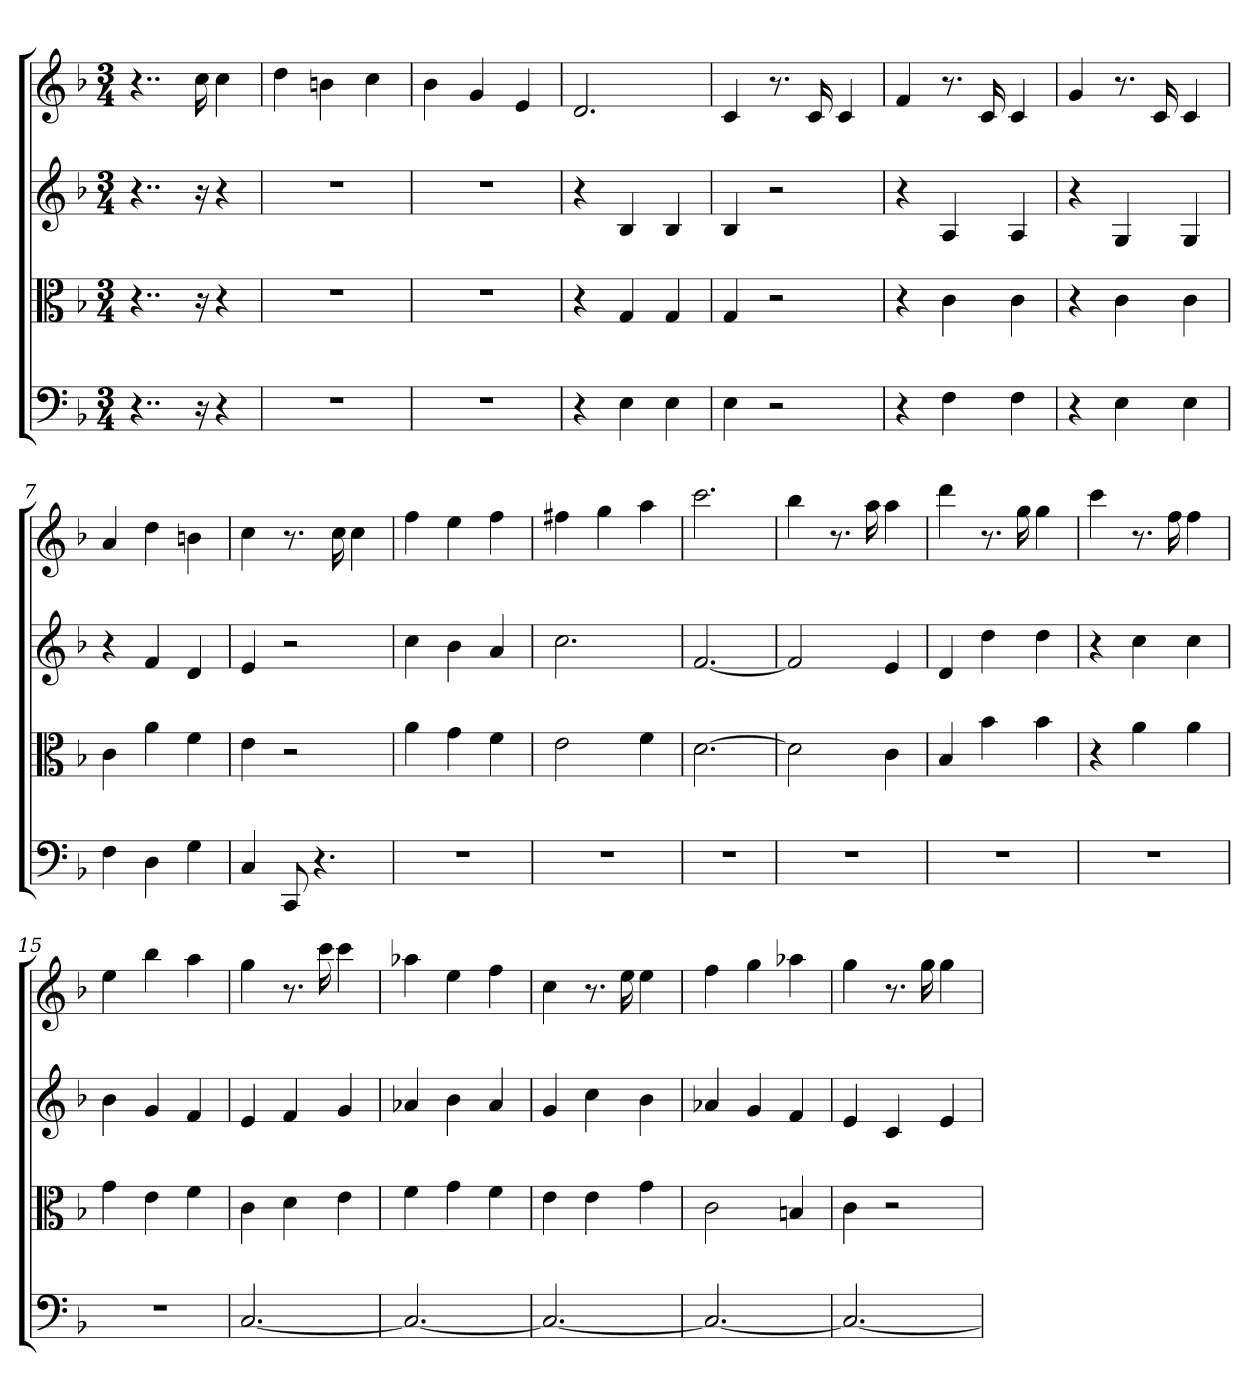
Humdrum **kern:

**kern	**kern	**kern	**kern
*part4	*part3	*part2	*part1
*staff4	*staff3	*staff2	*staff1
*clefF4	*clefC3	*	*
*k[b-]	*k[b-]	*k[b-]	*k[b-]
*F:	*F:	*F:	*F:
*M3/4	*M3/4	*M3/4	*M3/4
=	=	=	=
4..r	4..r	4..r	4..r
16r	16r	16r	16cc
4r	4r	4r	4cc
=1	=1	=1	=1
2.r	2.r	2.r	4dd
.	.	.	4bn
.	.	.	4cc
=2	=2	=2	=2
2.r	2.r	2.r	4b-
.	.	.	4g
.	.	.	4e
=3	=3	=3	=3
4r	4r	4r	2.d
4E	4G	4B-	.
4E	4G	4B-	.
=4	=4	=4	=4
4E	4G	4B-	4c
2r	2r	2r	8.r
.	.	.	16c
.	.	.	4c
=5	=5	=5	=5
4r	4r	4r	4f
4F	4c	4A	8.r
.	.	.	16c
4F	4c	4A	4c
=6	=6	=6	=6
4r	4r	4r	4g
4E	4c	4G	8.r
.	.	.	16c
4E	4c	4G	4c
=7	=7	=7	=7
4F	4c	4r	4a
4D	4a	4f	4dd
4G	4f	4d	4bn
=8	=8	=8	=8
4C	4e	4e	4cc
8CC	2r	2r	8.r
4.r	.	.	.
.	.	.	16cc
.	.	.	4cc
=9	=9	=9	=9
2.r	4a	4cc	4ff
.	4g	4b-	4ee
.	4f	4a	4ff
=10	=10	=10	=10
2.r	2e	2.cc	4ff#X
.	.	.	4gg
.	4f	.	4aa
=11	=11	=11	=11
2.r	[2.d	[2.f	2.ccc
=12	=12	=12	=12
2.r	2d]	2f]	4bb-
.	.	.	8.r
.	.	.	16aa
.	4c	4e	4aa
=13	=13	=13	=13
2.r	4B-	4d	4ddd
.	4b-	4dd	8.r
.	.	.	16gg
.	4b-	4dd	4gg
=14	=14	=14	=14
2.r	4r	4r	4ccc
.	4a	4cc	8.r
.	.	.	16ff
.	4a	4cc	4ff
=15	=15	=15	=15
2.r	4g	4b-	4ee
.	4e	4g	4bb-
.	4f	4f	4aa
=16	=16	=16	=16
[2.C	4c	4e	4gg
.	4d	4f	8.r
.	.	.	16ccc
.	4e	4g	4ccc
=17	=17	=17	=17
2.C_	4f	4a-X	4aa-X
.	4g	4b-	4ee
.	4f	4a-	4ff
=18	=18	=18	=18
2.C_	4e	4g	4cc
.	4e	4cc	8.r
.	.	.	16ee
.	4g	4b-	4ee
=19	=19	=19	=19
2.C_	2c	4a-X	4ff
.	.	4g	4gg
.	4Bn	4f	4aa-X
=20	=20	=20	=20
2.C_	4c	4e	4gg
.	2r	4c	8.r
.	.	.	16gg
.	.	4e	4gg
=	=	=	=
*-	*-	*-	*-
